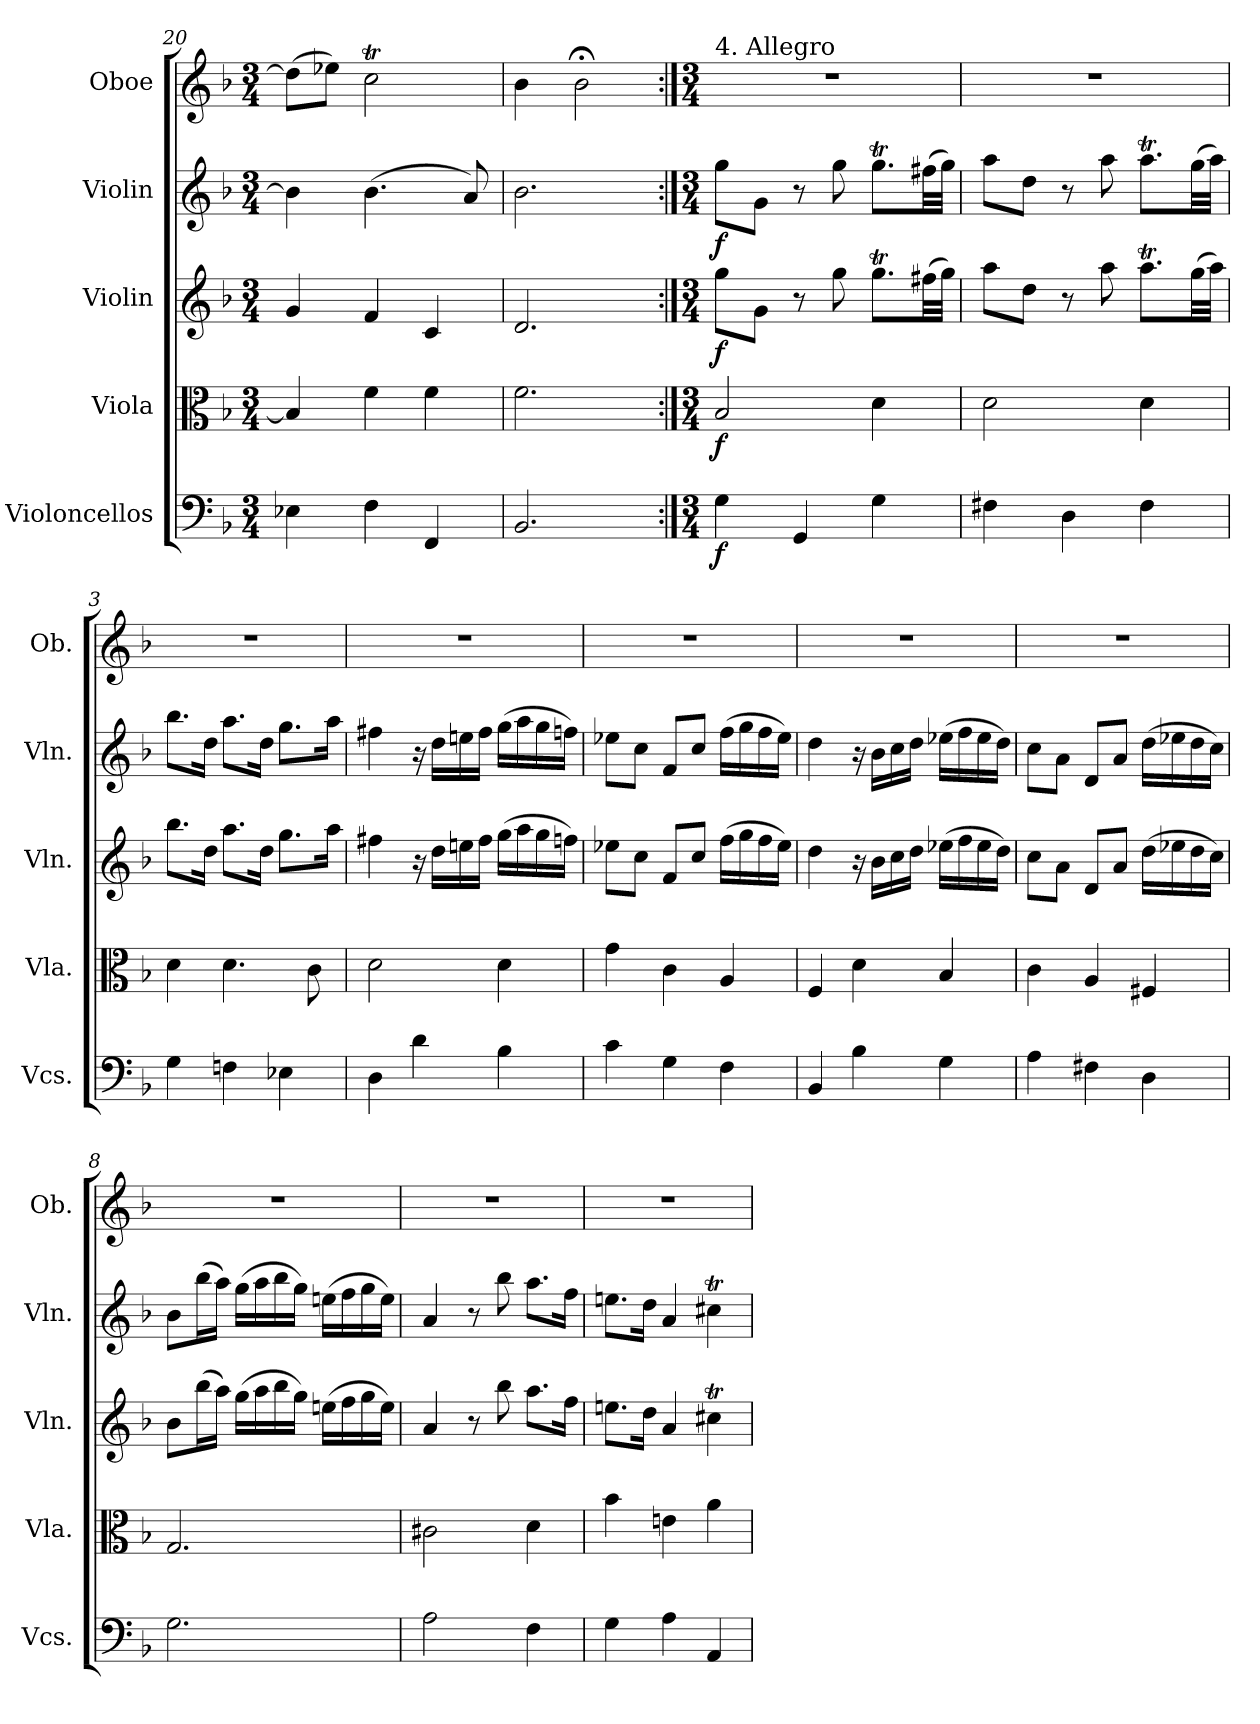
**kern	**dynam	**kern	**dynam	**kern	**dynam	**kern	**dynam	**kern
*part5	*part5	*part4	*part4	*part3	*part3	*part2	*part2	*part1
*staff5	*staff5	*staff4	*staff4	*staff3	*staff3	*staff2	*staff2	*staff1
*I"Violoncellos	*	*I"Viola	*	*I"Violin	*	*I"Violin	*	*I"Oboe
*I'Vcs.	*	*I'Vla.	*	*I'Vln.	*	*I'Vln.	*	*I'Ob.
*clefF4	*	*clefC3	*	*clefG2	*	*clefG2	*	*clefG2
*k[b-]	*	*k[b-]	*	*k[b-]	*	*k[b-]	*	*k[b-]
*M3/4	*	*M3/4	*	*M3/4	*	*M3/4	*	*M3/4
=20	=20	=20	=20	=20	=20	=20	=20	=20
4E-X\	.	4B-/]	.	4g/	.	4b-\]	.	(>8dd\L]
.	.	.	.	.	.	.	.	8ee-X\J)
4F\	.	4f\	.	4f/	.	(>4.b-\	.	2ccT\
4FF/	.	4f\	.	4c/	.	.	.	.
.	.	.	.	.	.	8a/)	.	.
=21	=21	=21	=21	=21	=21	=21	=21	=21
2.BB-/	.	2.f\	.	2.d/	.	2.b-\	.	4b-\
.	.	.	.	.	.	.	.	2b-;<\
!!LO:PB:g=z
=1:|!	=1:|!	=1:|!	=1:|!	=1:|!	=1:|!	=1:|!	=1:|!	=1:|!
*M3/4	*	*M3/4	*	*M3/4	*	*M3/4	*	*M3/4
*	*	*	*	*	*	*	*	*MM115
!	!	!	!	!	!	!	!	!LO:TX:a:t=4. Allegro
!	!LO:DY:b	!	!LO:DY:b	!	!LO:DY:b	!	!LO:DY:b	!
4G\	f	2B-/	f	8gg\L	f	8gg\L	f	2.r
.	.	.	.	8g\J	.	8g\J	.	.
4GG/	.	.	.	8r	.	8r	.	.
.	.	.	.	8gg\	.	8gg\	.	.
4G\	.	4d\	.	8.ggT\L	.	8.ggT\L	.	.
.	.	.	.	(>32ff#X\LL	.	(>32ff#X\LL	.	.
.	.	.	.	32gg\JJJ)	.	32gg\JJJ)	.	.
=2	=2	=2	=2	=2	=2	=2	=2	=2
4F#X\	.	2d\	.	8aa\L	.	8aa\L	.	2.r
.	.	.	.	8dd\J	.	8dd\J	.	.
4D\	.	.	.	8r	.	8r	.	.
.	.	.	.	8aa\	.	8aa\	.	.
4F#\	.	4d\	.	8.aat\L	.	8.aat\L	.	.
.	.	.	.	(>32gg\LL	.	(>32gg\LL	.	.
.	.	.	.	32aa\JJJ)	.	32aa\JJJ)	.	.
=3	=3	=3	=3	=3	=3	=3	=3	=3
4G\	.	4d\	.	8.bb-\L	.	8.bb-\L	.	2.r
.	.	.	.	16dd\Jk	.	16dd\Jk	.	.
4Fn\	.	4.d\	.	8.aa\L	.	8.aa\L	.	.
.	.	.	.	16dd\Jk	.	16dd\Jk	.	.
4E-X\	.	.	.	8.gg\L	.	8.gg\L	.	.
.	.	8c\	.	.	.	.	.	.
.	.	.	.	16aa\Jk	.	16aa\Jk	.	.
=4	=4	=4	=4	=4	=4	=4	=4	=4
4D\	.	2d\	.	4ff#X\	.	4ff#X\	.	2.r
4d\	.	.	.	16r	.	16r	.	.
.	.	.	.	16dd\LL	.	16dd\LL	.	.
.	.	.	.	16een\	.	16een\	.	.
.	.	.	.	16ff#\JJ	.	16ff#\JJ	.	.
4B-\	.	4d\	.	(>16gg\LL	.	(>16gg\LL	.	.
.	.	.	.	16aa\	.	16aa\	.	.
.	.	.	.	16gg\	.	16gg\	.	.
.	.	.	.	16ffn\JJ)	.	16ffn\JJ)	.	.
!!LO:LB:g=z
=5	=5	=5	=5	=5	=5	=5	=5	=5
4c\	.	4g\	.	8ee-X\L	.	8ee-X\L	.	2.r
.	.	.	.	8cc\J	.	8cc\J	.	.
4G\	.	4c\	.	8f/L	.	8f/L	.	.
.	.	.	.	8cc/J	.	8cc/J	.	.
4F\	.	4A/	.	(>16ff\LL	.	(>16ff\LL	.	.
.	.	.	.	16gg\	.	16gg\	.	.
.	.	.	.	16ff\	.	16ff\	.	.
.	.	.	.	16ee-\JJ)	.	16ee-\JJ)	.	.
=6	=6	=6	=6	=6	=6	=6	=6	=6
4BB-/	.	4F/	.	4dd\	.	4dd\	.	2.r
4B-\	.	4d\	.	16r	.	16r	.	.
.	.	.	.	16b-\LL	.	16b-\LL	.	.
.	.	.	.	16cc\	.	16cc\	.	.
.	.	.	.	16dd\JJ	.	16dd\JJ	.	.
4G\	.	4B-/	.	(>16ee-X\LL	.	(>16ee-X\LL	.	.
.	.	.	.	16ff\	.	16ff\	.	.
.	.	.	.	16ee-\	.	16ee-\	.	.
.	.	.	.	16dd\JJ)	.	16dd\JJ)	.	.
=7	=7	=7	=7	=7	=7	=7	=7	=7
4A\	.	4c\	.	8cc\L	.	8cc\L	.	2.r
.	.	.	.	8a\J	.	8a\J	.	.
4F#X\	.	4A/	.	8d/L	.	8d/L	.	.
.	.	.	.	8a/J	.	8a/J	.	.
4D\	.	4F#X/	.	(>16dd\LL	.	(>16dd\LL	.	.
.	.	.	.	16ee-X\	.	16ee-X\	.	.
.	.	.	.	16dd\	.	16dd\	.	.
.	.	.	.	16cc\JJ)	.	16cc\JJ)	.	.
=8	=8	=8	=8	=8	=8	=8	=8	=8
2.G\	.	2.G/	.	8b-\L	.	8b-\L	.	2.r
.	.	.	.	(>16bb-\L	.	(>16bb-\L	.	.
.	.	.	.	16aa\JJ)	.	16aa\JJ)	.	.
.	.	.	.	(>16gg\LL	.	(>16gg\LL	.	.
.	.	.	.	16aa\	.	16aa\	.	.
.	.	.	.	16bb-\	.	16bb-\	.	.
.	.	.	.	16gg\JJ)	.	16gg\JJ)	.	.
.	.	.	.	(>16een\LL	.	(>16een\LL	.	.
.	.	.	.	16ff\	.	16ff\	.	.
.	.	.	.	16gg\	.	16gg\	.	.
.	.	.	.	16ee\JJ)	.	16ee\JJ)	.	.
!!LO:PB:g=z
=9	=9	=9	=9	=9	=9	=9	=9	=9
2A\	.	2c#X\	.	4a/	.	4a/	.	2.r
.	.	.	.	8r	.	8r	.	.
.	.	.	.	8bb-\	.	8bb-\	.	.
4F\	.	4d\	.	8.aa\L	.	8.aa\L	.	.
.	.	.	.	16ff\Jk	.	16ff\Jk	.	.
=10	=10	=10	=10	=10	=10	=10	=10	=10
4G\	.	4b-\	.	8.een\L	.	8.een\L	.	2.r
.	.	.	.	16dd\Jk	.	16dd\Jk	.	.
4A\	.	4en\	.	4a/	.	4a/	.	.
4AA/	.	4a\	.	4cc#Xt\	.	4cc#Xt\	.	.
=	=	=	=	=	=	=	=	=
*-	*-	*-	*-	*-	*-	*-	*-	*-
